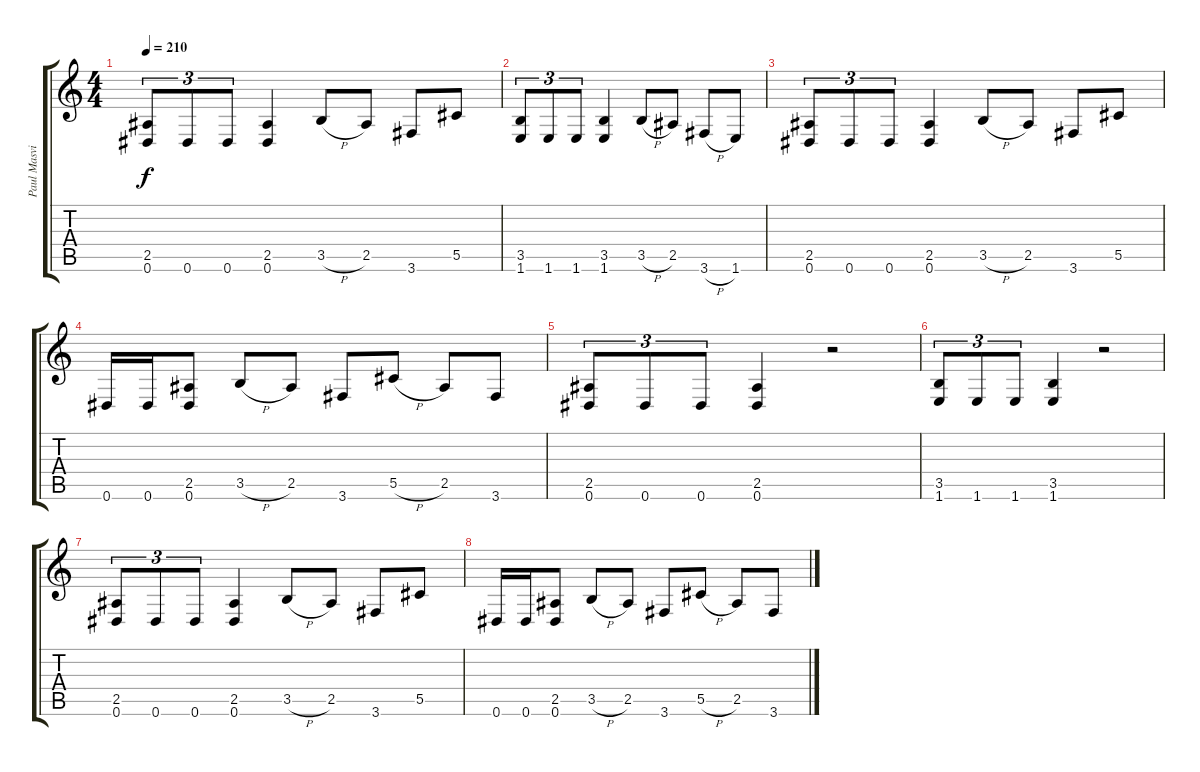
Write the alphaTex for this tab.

\track ("Paul Masvidal" "Paul Masvi") {instrument distortionguitar}
\staff {score tabs}
\tuning (Eb4 Bb3 Gb3 Db3 Ab2 Eb2) {hide}
\ts (4 4)
\tempo 210
\clef g2
\ks c
(2.5 0.6).8{tu (3 2) dy f} 0.6.8{tu (3 2)} 0.6.8{tu (3 2)} (2.5 0.6).4 3.5{h}.8 2.5.8 3.6.8 5.5.8 |
(3.5 1.6).8{tu (3 2)} 1.6.8{tu (3 2)} 1.6.8{tu (3 2)} (3.5 1.6).4 3.5{h}.8 2.5.8 3.6{h}.8 1.6.8 |
(2.5 0.6).8{tu (3 2)} 0.6.8{tu (3 2)} 0.6.8{tu (3 2)} (2.5 0.6).4 3.5{h}.8 2.5.8 3.6.8 5.5.8 |
0.6.16 0.6.16 (2.5 0.6).8 3.5{h}.8 2.5.8 3.6.8 5.5{h}.8 2.5.8 3.6.8 |
(2.5 0.6).8{tu (3 2)} 0.6.8{tu (3 2)} 0.6.8{tu (3 2)} (2.5 0.6).4 r.2 |
(3.5 1.6).8{tu (3 2)} 1.6.8{tu (3 2)} 1.6.8{tu (3 2)} (3.5 1.6).4 r.2 |
(2.5 0.6).8{tu (3 2)} 0.6.8{tu (3 2)} 0.6.8{tu (3 2)} (2.5 0.6).4 3.5{h}.8 2.5.8 3.6.8 5.5.8 |
0.6.16 0.6.16 (2.5 0.6).8 3.5{h}.8 2.5.8 3.6.8 5.5{h}.8 2.5.8 3.6.8
